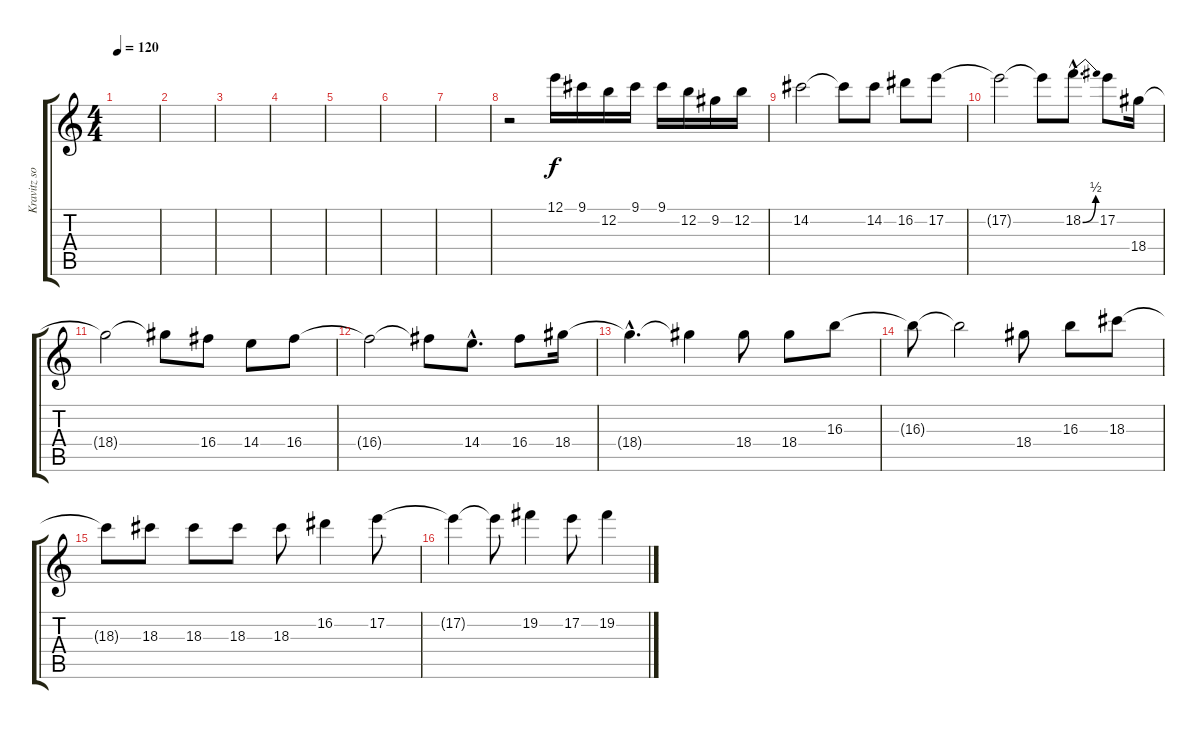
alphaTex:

\track ("Kravitz solo" "Kravitz so") {instrument overdrivenguitar}
\staff {score tabs}
\tuning (E4 B3 G3 D3 A2 E2) {hide}
\ts (4 4)
\tempo 120
\clef g2
\ks c
|
|
|
|
|
|
|
r.2 12.1.16 9.1.16 12.2.16 9.1.16 9.1.16 12.2.16 9.2.16 12.2.16 |
14.2.2 14.2{t}.8 14.2.8 16.2.8 17.2.8 |
17.2{t}.2 17.2{t}.8 18.2{be (bend 0 0 60 2) hac}.8{d} 17.2.8 18.4.16 |
18.4{t}.2 18.4{t}.8 16.4.8 14.4.8 16.4.8 |
16.4{t}.2 16.4{t}.8 14.4{hac}.8{d} 16.4.8 18.4.16 |
18.4{hac t}.4{d} 18.4{t}.4 18.4.8 18.4.8 16.3.8 |
16.3{t}.8 16.3{t}.2 18.4.8 16.3.8 18.3.8 |
18.3{t}.8 18.3.8 18.3.8 18.3.8 18.3.8 16.2.4 17.2.8 |
17.2{t}.4 17.2{t}.8 19.2.4 17.2.8 19.2.4
